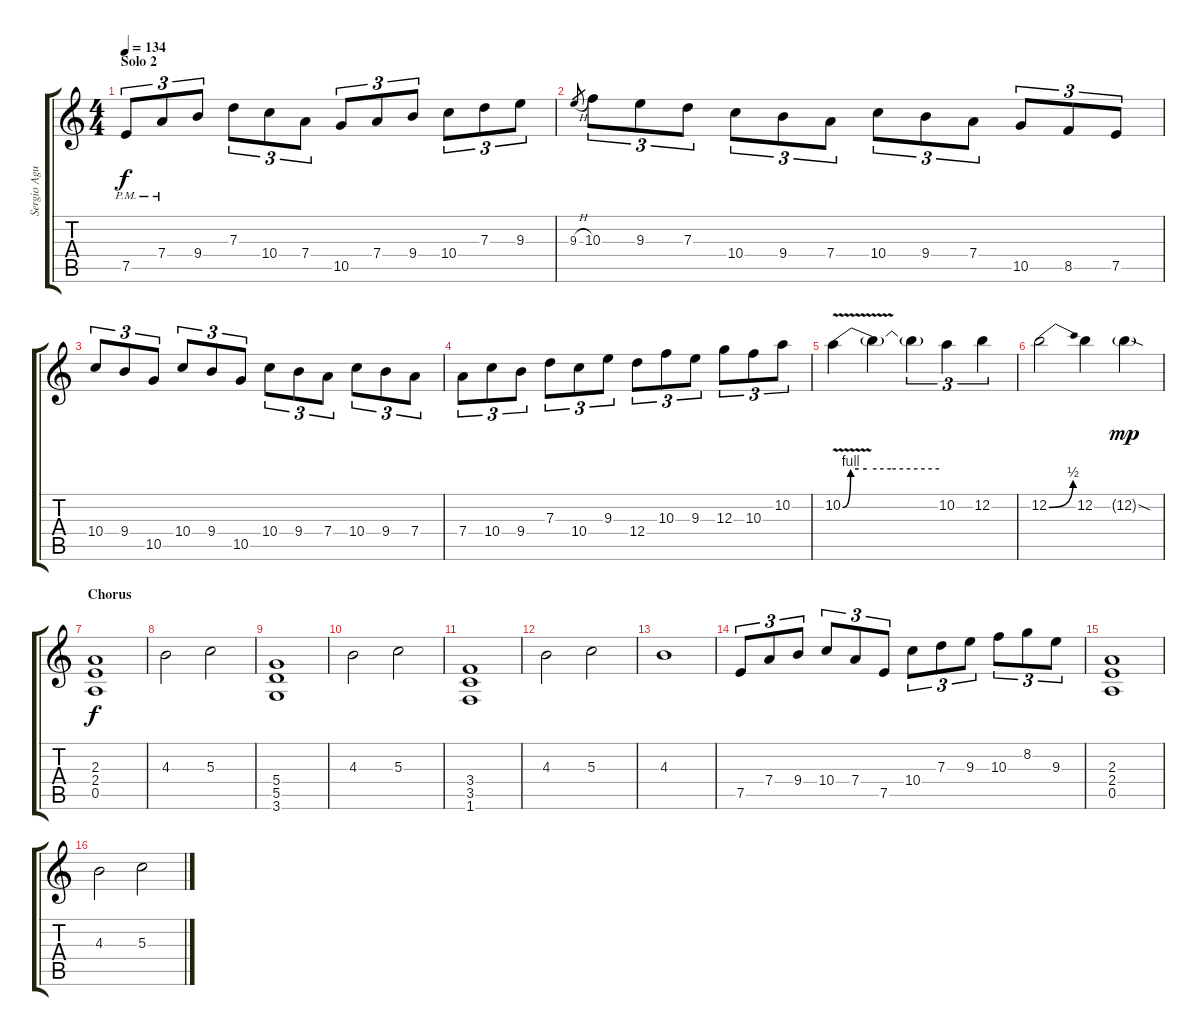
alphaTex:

\track ("Sergio Aguilar" "Sergio Agu") {instrument distortionguitar}
\staff {score tabs}
\tuning (E4 B3 G3 D3 A2 E2) {hide}
\ts (4 4)
\section ("" "Solo 2")
\tempo 134
\clef g2
\ks c
7.5{pm}.8{tu (3 2) dy f} 7.4{pm}.8{tu (3 2)} 9.4.8{tu (3 2)} 7.3.8{tu (3 2)} 10.4.8{tu (3 2)} 7.4.8{tu (3 2)} 10.5.8{tu (3 2)} 7.4.8{tu (3 2)} 9.4.8{tu (3 2)} 10.4.8{tu (3 2)} 7.3.8{tu (3 2)} 9.3.8{tu (3 2)} |
9.3{h}.8{gr} 10.3.8{tu (3 2)} 9.3.8{tu (3 2)} 7.3.8{tu (3 2)} 10.4.8{tu (3 2)} 9.4.8{tu (3 2)} 7.4.8{tu (3 2)} 10.4.8{tu (3 2)} 9.4.8{tu (3 2)} 7.4.8{tu (3 2)} 10.5.8{tu (3 2)} 8.5.8{tu (3 2)} 7.5.8{tu (3 2)} |
10.4.8{tu (3 2)} 9.4.8{tu (3 2)} 10.5.8{tu (3 2)} 10.4.8{tu (3 2)} 9.4.8{tu (3 2)} 10.5.8{tu (3 2)} 10.4.8{tu (3 2)} 9.4.8{tu (3 2)} 7.4.8{tu (3 2)} 10.4.8{tu (3 2)} 9.4.8{tu (3 2)} 7.4.8{tu (3 2)} |
7.4.8{tu (3 2)} 10.4.8{tu (3 2)} 9.4.8{tu (3 2)} 7.3.8{tu (3 2)} 10.4.8{tu (3 2)} 9.3.8{tu (3 2)} 12.4.8{tu (3 2)} 10.3.8{tu (3 2)} 9.3.8{tu (3 2)} 12.3.8{tu (3 2)} 10.3.8{tu (3 2)} 10.2.8{tu (3 2)} |
10.2{be (custom 0 0 5 4 10 4 15 4 30 4 60 4) v}.4 10.2{t}.4 10.2{t}.4{tu (3 2)} 10.2.4{tu (3 2)} 12.2.4{tu (3 2)} |
12.2{be (bend 0 0 60 2)}.2 12.2.4 12.2{sod g}.4{dy mp} |
\section ("" "Chorus")
(2.3 2.4 0.5).1{dy f} |
4.3.2 5.3.2 |
(5.4 5.5 3.6).1 |
4.3.2 5.3.2 |
(3.4 3.5 1.6).1 |
4.3.2 5.3.2 |
4.3.1 |
7.5.8{tu (3 2)} 7.4.8{tu (3 2)} 9.4.8{tu (3 2)} 10.4.8{tu (3 2)} 7.4.8{tu (3 2)} 7.5.8{tu (3 2)} 10.4.8{tu (3 2)} 7.3.8{tu (3 2)} 9.3.8{tu (3 2)} 10.3.8{tu (3 2)} 8.2.8{tu (3 2)} 9.3.8{tu (3 2)} |
(2.3 2.4 0.5).1 |
4.3.2 5.3.2
